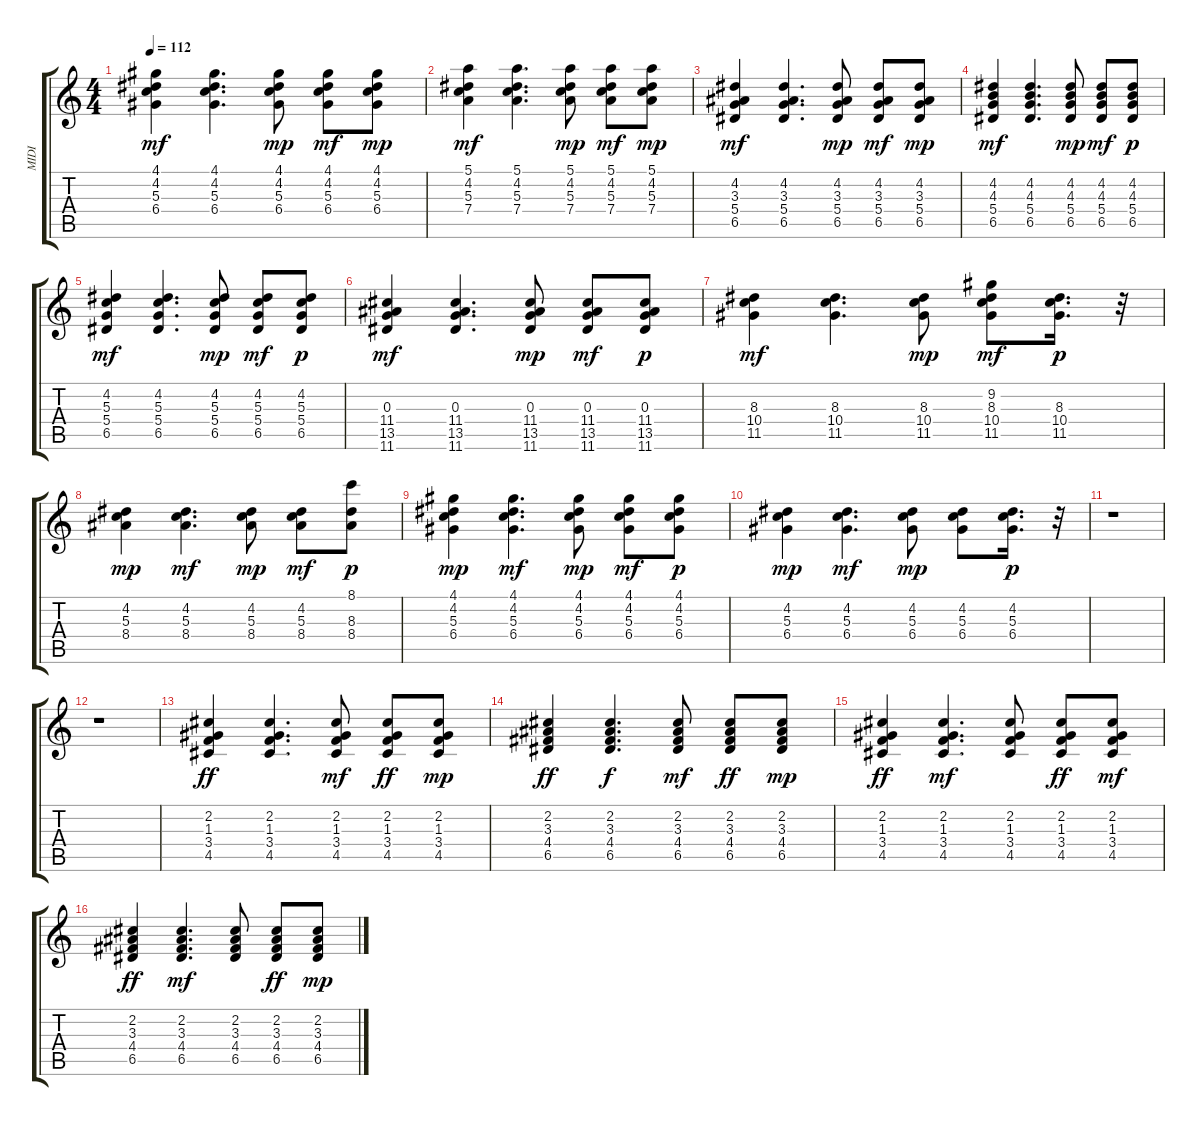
\track ("MIDI" "MIDI") {instrument acousticguitarsteel}
\staff {score tabs}
\tuning (E4 B3 G3 D3 A2 E2) {hide}
\ts (4 4)
\tempo 112
\clef g2
\ks c
(4.1 4.2 5.3 6.4).4{dy mf} (4.1 4.2 5.3 6.4).4{d} (4.1 4.2 5.3 6.4).8{dy mp} (4.1 4.2 5.3 6.4).8{dy mf} (4.1 4.2 5.3 6.4).8{dy mp} |
(5.1 4.2 5.3 7.4).4{dy mf} (5.1 4.2 5.3 7.4).4{d} (5.1 4.2 5.3 7.4).8{dy mp} (5.1 4.2 5.3 7.4).8{dy mf} (5.1 4.2 5.3 7.4).8{dy mp} |
(4.2 3.3 5.4 6.5).4{dy mf} (4.2 3.3 5.4 6.5).4{d} (4.2 3.3 5.4 6.5).8{dy mp} (4.2 3.3 5.4 6.5).8{dy mf} (4.2 3.3 5.4 6.5).8{dy mp} |
(4.2 4.3 5.4 6.5).4{dy mf} (4.2 4.3 5.4 6.5).4{d} (4.2 4.3 5.4 6.5).8{dy mp} (4.2 4.3 5.4 6.5).8{dy mf} (4.2 4.3 5.4 6.5).8{dy p} |
(4.2 5.3 5.4 6.5).4{dy mf} (4.2 5.3 5.4 6.5).4{d} (4.2 5.3 5.4 6.5).8{dy mp} (4.2 5.3 5.4 6.5).8{dy mf} (4.2 5.3 5.4 6.5).8{dy p} |
(0.3 11.4 13.5 11.6).4{dy mf} (0.3 11.4 13.5 11.6).4{d} (0.3 11.4 13.5 11.6).8{dy mp} (0.3 11.4 13.5 11.6).8{dy mf} (0.3 11.4 13.5 11.6).8{dy p} |
(8.3 10.4 11.5).4{dy mf} (8.3 10.4 11.5).4{d} (8.3 10.4 11.5).8{dy mp} (9.2 8.3 10.4 11.5).8{dy mf} (8.3 10.4 11.5).16{d dy p} r.32 |
(4.2 5.3 8.4).4{dy mp} (4.2 5.3 8.4).4{d dy mf} (4.2 5.3 8.4).8{dy mp} (4.2 5.3 8.4).8{dy mf} (8.1 8.3 8.4).8{dy p} |
(4.1 4.2 5.3 6.4).4{dy mp} (4.1 4.2 5.3 6.4).4{d dy mf} (4.1 4.2 5.3 6.4).8{dy mp} (4.1 4.2 5.3 6.4).8{dy mf} (4.1 4.2 5.3 6.4).8{dy p} |
(4.2 5.3 6.4).4{dy mp} (4.2 5.3 6.4).4{d dy mf} (4.2 5.3 6.4).8{dy mp} (4.2 5.3 6.4).8 (4.2 5.3 6.4).16{d dy p} r.32 |
r.1 |
r.1 |
(2.2 1.3 3.4 4.5).4{dy ff} (2.2 1.3 3.4 4.5).4{d} (2.2 1.3 3.4 4.5).8{dy mf} (2.2 1.3 3.4 4.5).8{dy ff} (2.2 1.3 3.4 4.5).8{dy mp} |
(2.2 3.3 4.4 6.5).4{dy ff} (2.2 3.3 4.4 6.5).4{d dy f} (2.2 3.3 4.4 6.5).8{dy mf} (2.2 3.3 4.4 6.5).8{dy ff} (2.2 3.3 4.4 6.5).8{dy mp} |
(2.2 1.3 3.4 4.5).4{dy ff} (2.2 1.3 3.4 4.5).4{d dy mf} (2.2 1.3 3.4 4.5).8 (2.2 1.3 3.4 4.5).8{dy ff} (2.2 1.3 3.4 4.5).8{dy mf} |
(2.2 3.3 4.4 6.5).4{dy ff} (2.2 3.3 4.4 6.5).4{d dy mf} (2.2 3.3 4.4 6.5).8 (2.2 3.3 4.4 6.5).8{dy ff} (2.2 3.3 4.4 6.5).8{dy mp}
